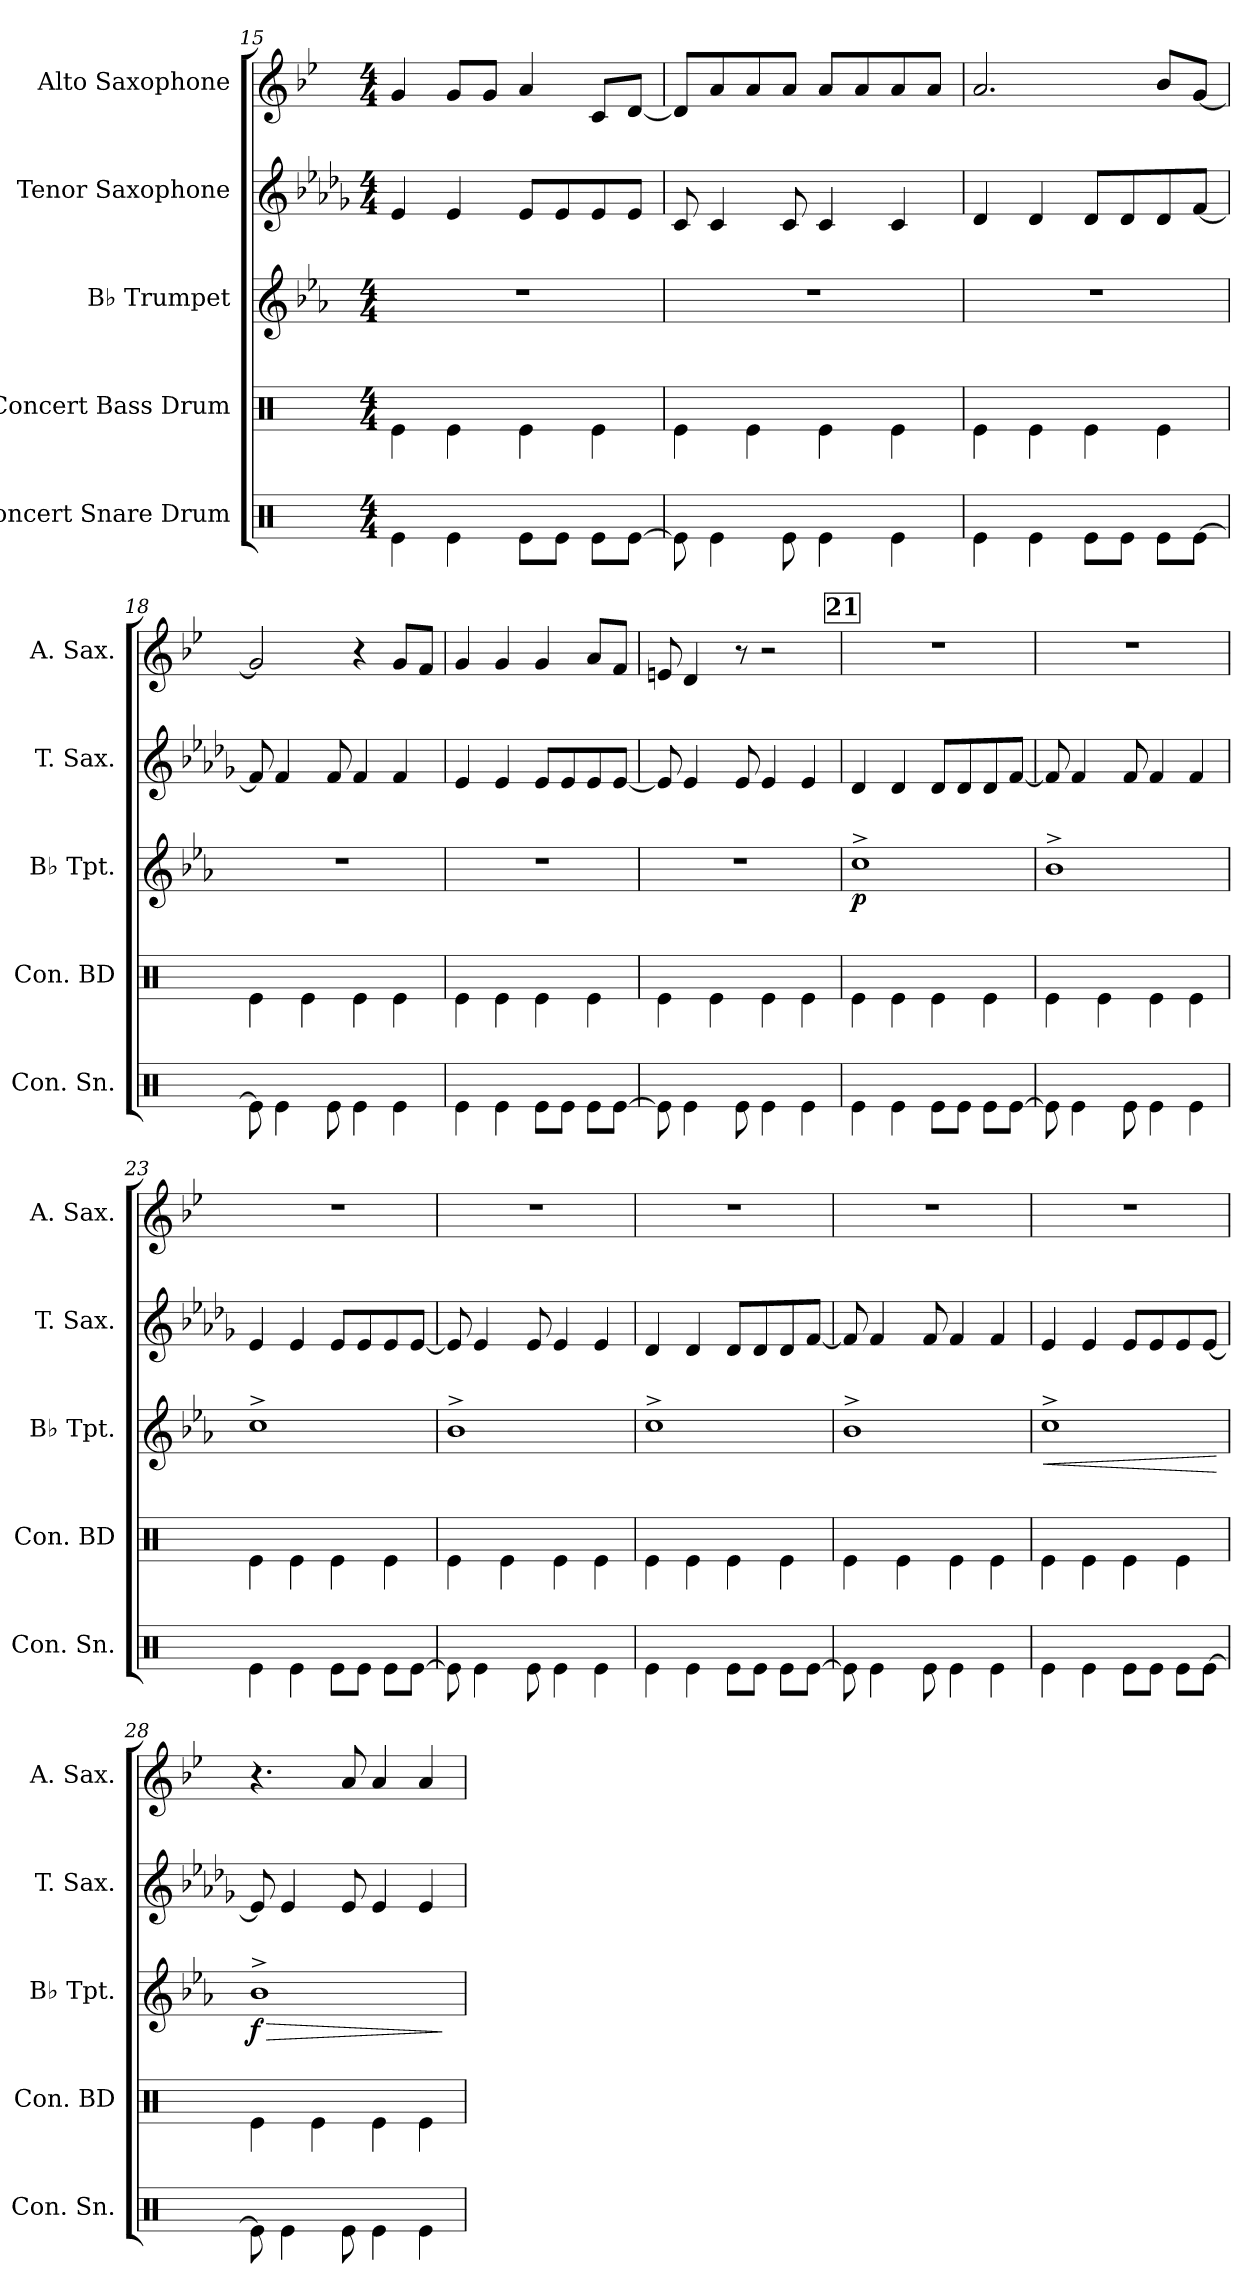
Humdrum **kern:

**kern	**kern	**kern	**dynam	**kern	**kern
*part5	*part4	*part3	*part3	*part2	*part1
*staff5	*staff4	*staff3	*staff3	*staff2	*staff1
*I"Concert Snare Drum	*I"Concert Bass Drum	*I"B♭ Trumpet	*	*I"Tenor Saxophone	*I"Alto Saxophone
*I'Con. Sn.	*I'Con. BD	*I'B♭ Tpt.	*	*I'T. Sax.	*I'A. Sax.
*clefX	*clefX	*clefG2	*	*clefG2	*clefG2
*	*	*ITrd1c2	*	*ITrd8c14	*ITrd5c9
*k[]	*k[]	*k[b-e-a-d-g-]	*	*k[b-e-a-d-g-]	*k[b-e-a-d-g-]
*M4/4	*M4/4	*M4/4	*	*M4/4	*M4/4
=15	=15	=15	=15	=15	=15
4Re\	4Re\	1r	.	4E-/	4B-/
4Re\	4Re\	.	.	4E-/	8B-/L
.	.	.	.	.	8B-/J
8Re\L	4Re\	.	.	8E-/L	4c/
8Re\J	.	.	.	8E-/	.
8Re\L	4Re\	.	.	8E-/	8E-/L
[8Re\J	.	.	.	8E-/J	[8F/J
=16	=16	=16	=16	=16	=16
8Re\]	4Re\	1r	.	8C/	8F/L]
4Re\	.	.	.	4C/	8c/
.	4Re\	.	.	.	8c/
8Re\	.	.	.	8C/	8c/J
4Re\	4Re\	.	.	4C/	8c/L
.	.	.	.	.	8c/
4Re\	4Re\	.	.	4C/	8c/
.	.	.	.	.	8c/J
!!LO:PB:g=z
=17	=17	=17	=17	=17	=17
4Re\	4Re\	1r	.	4D-/	2.c/
4Re\	4Re\	.	.	4D-/	.
8Re\L	4Re\	.	.	8D-/L	.
8Re\J	.	.	.	8D-/	.
8Re\L	4Re\	.	.	8D-/	8d-/L
[8Re\J	.	.	.	[8F/J	[8B-/J
=18	=18	=18	=18	=18	=18
8Re\]	4Re\	1r	.	8F/]	2B-/]
4Re\	.	.	.	4F/	.
.	4Re\	.	.	.	.
8Re\	.	.	.	8F/	.
4Re\	4Re\	.	.	4F/	4r
4Re\	4Re\	.	.	4F/	8B-/L
.	.	.	.	.	8A-/J
=19	=19	=19	=19	=19	=19
4Re\	4Re\	1r	.	4E-/	4B-/
4Re\	4Re\	.	.	4E-/	4B-/
8Re\L	4Re\	.	.	8E-/L	4B-/
8Re\J	.	.	.	8E-/	.
8Re\L	4Re\	.	.	8E-/	8c/L
[8Re\J	.	.	.	[8E-/J	8A-/J
=20	=20	=20	=20	=20	=20
8Re\]	4Re\	1r	.	8E-/]	8Gn/
4Re\	.	.	.	4E-/	4F/
.	4Re\	.	.	.	.
8Re\	.	.	.	8E-/	8r
4Re\	4Re\	.	.	4E-/	2r
4Re\	4Re\	.	.	4E-/	.
!!LO:REH:place=s1:a:B:fs=14:t=21
=21	=21	=21	=21	=21	=21
!	!	!	!LO:DY:b	!	!
4Re\	4Re\	1b-^	p	4D-/	1r
4Re\	4Re\	.	.	4D-/	.
8Re\L	4Re\	.	.	8D-/L	.
8Re\J	.	.	.	8D-/	.
8Re\L	4Re\	.	.	8D-/	.
[8Re\J	.	.	.	[8F/J	.
=22	=22	=22	=22	=22	=22
8Re\]	4Re\	1a-^	.	8F/]	1r
4Re\	.	.	.	4F/	.
.	4Re\	.	.	.	.
8Re\	.	.	.	8F/	.
4Re\	4Re\	.	.	4F/	.
4Re\	4Re\	.	.	4F/	.
!!LO:LB:g=z
=23	=23	=23	=23	=23	=23
4Re\	4Re\	1b-^	.	4E-/	1r
4Re\	4Re\	.	.	4E-/	.
8Re\L	4Re\	.	.	8E-/L	.
8Re\J	.	.	.	8E-/	.
8Re\L	4Re\	.	.	8E-/	.
[8Re\J	.	.	.	[8E-/J	.
=24	=24	=24	=24	=24	=24
8Re\]	4Re\	1a-^	.	8E-/]	1r
4Re\	.	.	.	4E-/	.
.	4Re\	.	.	.	.
8Re\	.	.	.	8E-/	.
4Re\	4Re\	.	.	4E-/	.
4Re\	4Re\	.	.	4E-/	.
=25	=25	=25	=25	=25	=25
4Re\	4Re\	1b-^	.	4D-/	1r
4Re\	4Re\	.	.	4D-/	.
8Re\L	4Re\	.	.	8D-/L	.
8Re\J	.	.	.	8D-/	.
8Re\L	4Re\	.	.	8D-/	.
[8Re\J	.	.	.	[8F/J	.
=26	=26	=26	=26	=26	=26
8Re\]	4Re\	1a-^	.	8F/]	1r
4Re\	.	.	.	4F/	.
.	4Re\	.	.	.	.
8Re\	.	.	.	8F/	.
4Re\	4Re\	.	.	4F/	.
4Re\	4Re\	.	.	4F/	.
=27	=27	=27	=27	=27	=27
!	!	!	!LO:HP:b	!	!
4Re\	4Re\	1b-^	<	4E-/	1r
4Re\	4Re\	.	.	4E-/	.
8Re\L	4Re\	.	.	8E-/L	.
8Re\J	.	.	.	8E-/	.
8Re\L	4Re\	.	.	8E-/	.
[8Re\J	.	.	.	[8E-/J	.
.	.	.	[	.	.
=28	=28	=28	=28	=28	=28
!	!	!	!LO:HP:b	!	!
!	!	!	!LO:DY:n=1:b	!	!
8Re\]	4Re\	1a-^	> f	8E-/]	4.r
4Re\	.	.	.	4E-/	.
.	4Re\	.	.	.	.
8Re\	.	.	.	8E-/	8c/
4Re\	4Re\	.	.	4E-/	4c/
4Re\	4Re\	.	.	4E-/	4c/
.	.	.	]	.	.
=	=	=	=	=	=
*-	*-	*-	*-	*-	*-
